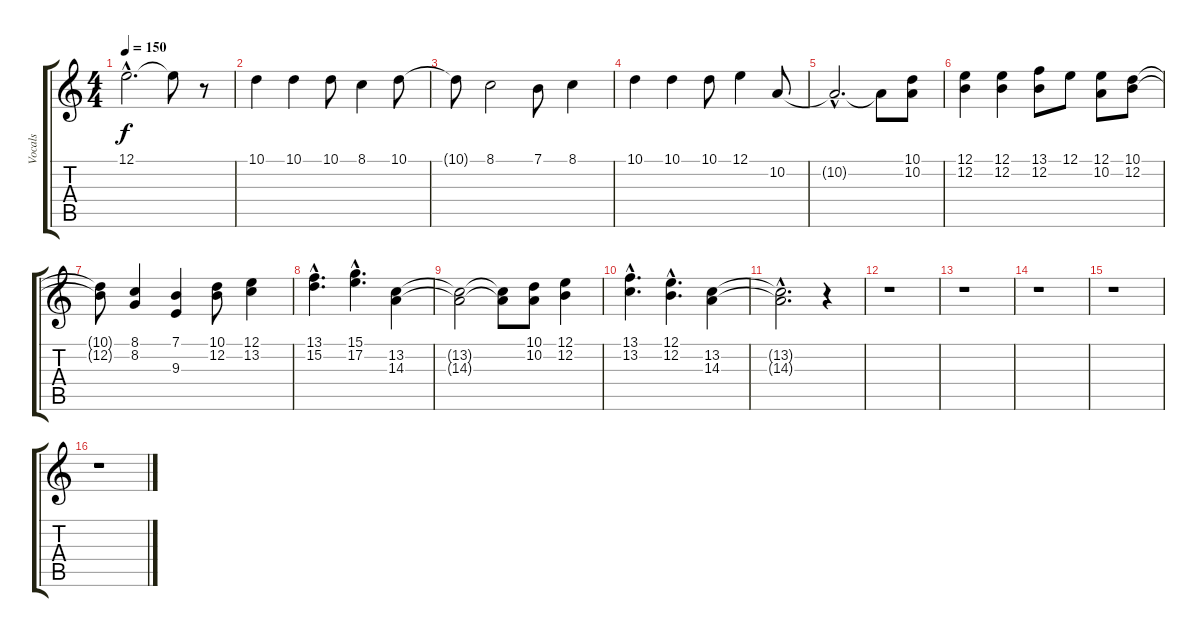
\track ("Vocals" "Vocals") {instrument flute}
\staff {score tabs}
\tuning (E4 B3 G3 D3 A2 E2) {hide}
\ts (4 4)
\tempo 150
\clef g2
\ks c
12.1{hac t}.2{d dy f} 12.1{t}.8 r.8 |
10.1.4 10.1.4 10.1.8 8.1.4 10.1.8 |
10.1{t}.8 8.1.2 7.1.8 8.1.4 |
10.1.4 10.1.4 10.1.8 12.1.4 10.2.8 |
10.2{hac t}.2{d} 10.2{t}.8 (10.1 10.2).8 |
(12.1 12.2).4 (12.1 12.2).4 (13.1 12.2).8 12.1.8 (12.1 10.2).8 (10.1 12.2).8 |
(10.1{t} 12.2{t}).8 (8.1 8.2).4 (7.1 9.3).4 (10.1 12.2).8 (12.1 13.2).4 |
(13.1{hac} 15.2{hac}).4{d} (15.1{hac} 17.2{hac}).4{d} (13.2 14.3).4 |
(13.2{t} 14.3{t}).2 (13.2{t} 14.3{t}).8 (10.1 10.2).8 (12.1 12.2).4 |
(13.1{hac} 13.2{hac}).4{d} (12.1{hac} 12.2{hac}).4{d} (13.2 14.3).4 |
(13.2{hac t} 14.3{hac t}).2{d} r.4 |
r.1 |
r.1 |
r.1 |
r.1 |
r.1
